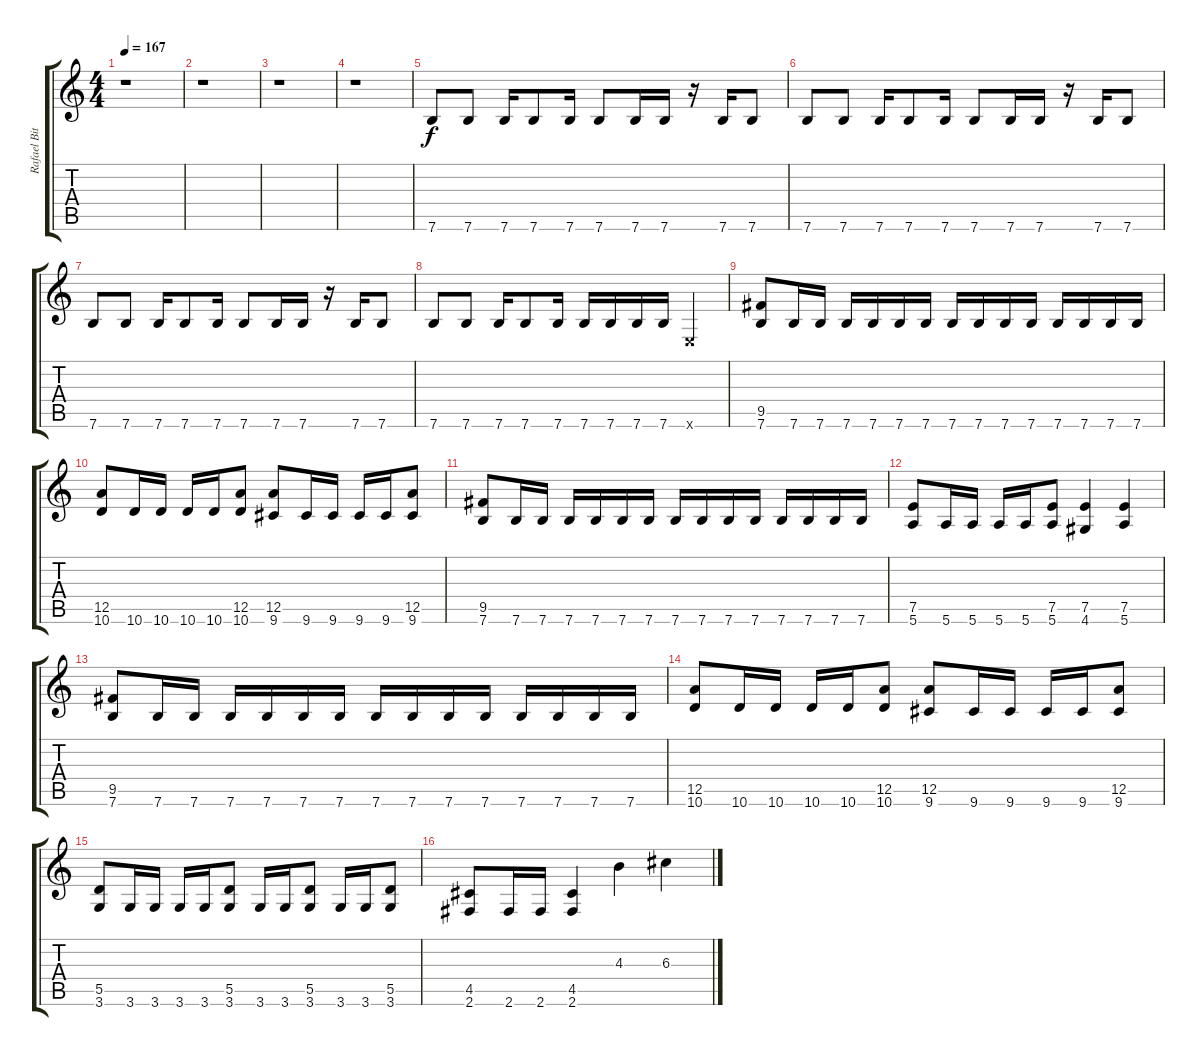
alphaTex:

\track ("Rafael Bittencourt" "Rafael Bit") {instrument distortionguitar}
\staff {score tabs}
\tuning (E4 B3 G3 D3 A2 E2) {hide}
\ts (4 4)
\tempo 167
\clef g2
\ks c
r.1{txt "" dy f instrument distortionguitar} |
r.1 |
r.1 |
r.1 |
7.6.8 7.6.8 7.6.16 7.6.8 7.6.16 7.6.8 7.6.16 7.6.16 r.16 7.6.16 7.6.8 |
7.6.8 7.6.8 7.6.16 7.6.8 7.6.16 7.6.8 7.6.16 7.6.16 r.16 7.6.16 7.6.8 |
7.6.8 7.6.8 7.6.16 7.6.8 7.6.16 7.6.8 7.6.16 7.6.16 r.16 7.6.16 7.6.8 |
7.6.8 7.6.8 7.6.16 7.6.8 7.6.16 7.6.16 7.6.16 7.6.16 7.6.16 0.6{x}.4 |
(9.5 7.6).8 7.6.16 7.6.16 7.6.16 7.6.16 7.6.16 7.6.16 7.6.16 7.6.16 7.6.16 7.6.16 7.6.16 7.6.16 7.6.16 7.6.16 |
(12.5 10.6).8 10.6.16 10.6.16 10.6.16 10.6.16 (12.5 10.6).8 (12.5 9.6).8 9.6.16 9.6.16 9.6.16 9.6.16 (12.5 9.6).8 |
(9.5 7.6).8 7.6.16 7.6.16 7.6.16 7.6.16 7.6.16 7.6.16 7.6.16 7.6.16 7.6.16 7.6.16 7.6.16 7.6.16 7.6.16 7.6.16 |
(7.5 5.6).8 5.6.16 5.6.16 5.6.16 5.6.16 (7.5 5.6).8 (7.5 4.6).4 (7.5 5.6).4 |
(9.5 7.6).8 7.6.16 7.6.16 7.6.16 7.6.16 7.6.16 7.6.16 7.6.16 7.6.16 7.6.16 7.6.16 7.6.16 7.6.16 7.6.16 7.6.16 |
(12.5 10.6).8 10.6.16 10.6.16 10.6.16 10.6.16 (12.5 10.6).8 (12.5 9.6).8 9.6.16 9.6.16 9.6.16 9.6.16 (12.5 9.6).8 |
(5.5 3.6).8 3.6.16 3.6.16 3.6.16 3.6.16 (5.5 3.6).8 3.6.16 3.6.16 (5.5 3.6).8 3.6.16 3.6.16 (5.5 3.6).8 |
(4.5 2.6).8 2.6.16 2.6.16 (4.5 2.6).4 4.3.4 6.3.4
